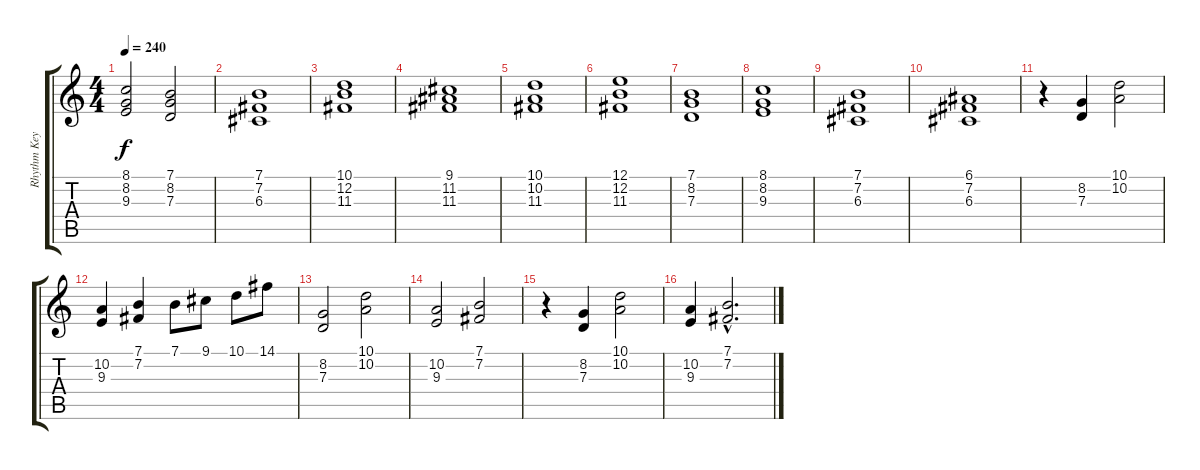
\track ("Rhythm Keyboard" "Rhythm Key") {instrument harpsichord}
\staff {score tabs}
\tuning (E4 B3 G3 D3 A2 E2) {hide}
\ts (4 4)
\tempo 240
\clef g2
\ks c
(8.1 8.2 9.3).2{dy f} (7.1 8.2 7.3).2 |
(7.1 7.2 6.3).1 |
(10.1 12.2 11.3).1 |
(9.1 11.2 11.3).1 |
(10.1 10.2 11.3).1 |
(12.1 12.2 11.3).1 |
(7.1 8.2 7.3).1 |
(8.1 8.2 9.3).1 |
(7.1 7.2 6.3).1 |
(6.1 7.2 6.3).1 |
r.4 (8.2 7.3).4 (10.1 10.2).2 |
(10.2 9.3).4 (7.1 7.2).4 7.1.8 9.1.8 10.1.8 14.1.8 |
(8.2 7.3).2 (10.1 10.2).2 |
(10.2 9.3).2 (7.1 7.2).2 |
r.4 (8.2 7.3).4 (10.1 10.2).2 |
(10.2 9.3).4 (7.1{hac} 7.2{hac}).2{d}
